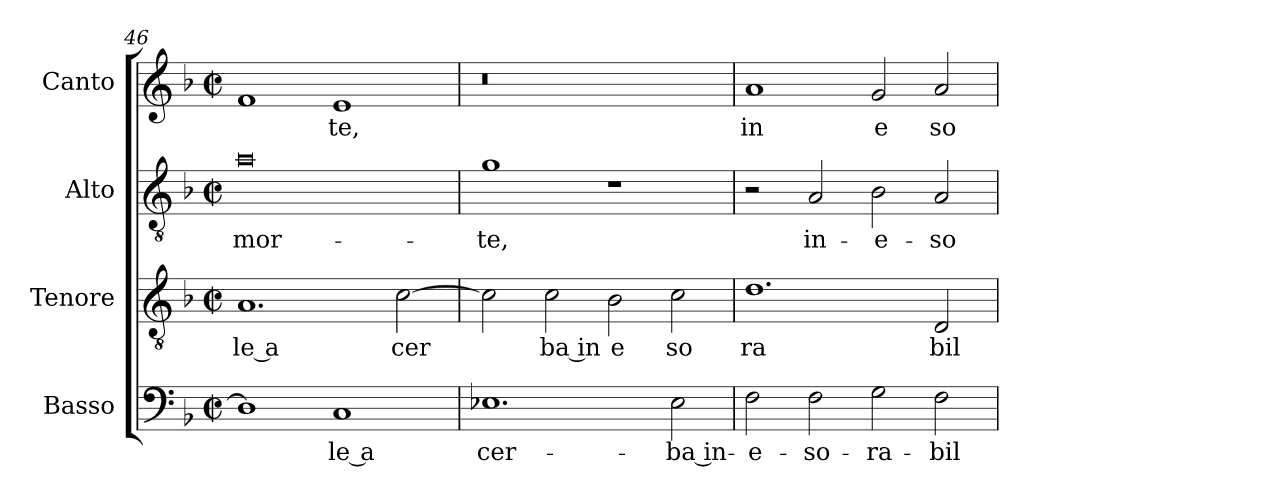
**kern	**text	**kern	**text	**kern	**text	**kern	**text
*part4	*part4	*part3	*part3	*part2	*part2	*part1	*part1
*staff4	*staff4	*staff3	*staff3	*staff2	*staff2	*staff1	*staff1
*I"Basso	*	*I"Tenore	*	*I"Alto	*	*I"Canto	*
*clefF4	*	*clefGv2	*	*clefGv2	*	*clefG2	*
*k[b-]	*	*k[b-]	*	*k[b-]	*	*k[b-]	*
*F:	*	*F:	*	*F:	*	*F:	*
*M2/2	*	*M2/2	*	*M2/2	*	*M2/2	*
*met(c|)	*	*met(c|)	*	*met(c|)	*	*met(c|)	*
=46	=46	=46	=46	=46	=46	=46	=46
!	!	!	!LO:LY:b:rj	!	!LO:LY:b:cj	!	!
1D]	.	1.A	le a	0a	mor-	1f	.
!	!LO:LY:b:rj	!	!	!	!	!	!LO:LY:b:cj
1C	le a	.	.	.	.	1e	te,
!	!	!	!LO:LY:b	!	!	!	!
.	.	[<2c\	cer	.	.	.	.
!!LO:PB:g=z
=47	=47	=47	=47	=47	=47	=47	=47
!	!LO:LY:b:cj	!	!	!	!LO:LY:b:cj	!	!
1.E-X	cer-	2c\]	.	1g	-te,	0r	.
!	!	!	!LO:LY:b:rj	!	!	!	!
.	.	2c\	ba in	.	.	.	.
!	!	!	!LO:LY:b:cj	!	!	!	!
.	.	2B-\	e	1r	.	.	.
!	!LO:LY:b:rj	!	!LO:LY:b:cj	!	!	!	!
2E-\	-ba in-	2c\	so	.	.	.	.
=48	=48	=48	=48	=48	=48	=48	=48
!	!LO:LY:b:cj	!	!LO:LY:b:cj	!	!	!	!LO:LY:b:cj
2F\	-e-	1.d	ra	2r	.	1a	in
!	!LO:LY:b:cj	!	!	!	!LO:LY:b:cj	!	!
2F\	-so-	.	.	2A/	in-	.	.
!	!LO:LY:b:cj	!	!	!	!LO:LY:b:cj	!	!LO:LY:b:cj
2G\	-ra-	.	.	2B-\	-e-	2g/	e
!	!LO:LY:b:cj	!	!LO:LY:b:cj	!	!LO:LY:b:cj	!	!LO:LY:b:cj
2F\	-bil	2D/	bil	2A/	-so-	2a/	so
=	=	=	=	=	=	=	=
*-	*-	*-	*-	*-	*-	*-	*-
